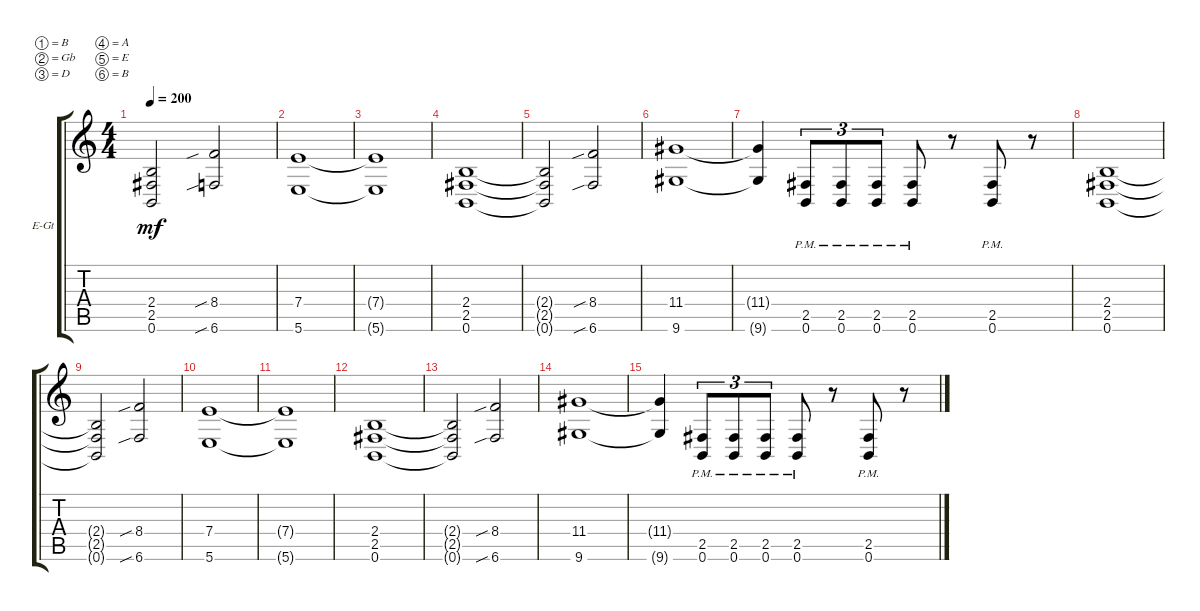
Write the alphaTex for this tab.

\bracketExtendMode groupsimilarinstruments
\firstSystemTrackNameOrientation horizontal
\otherSystemsTrackNameOrientation horizontal
\track ("Electric Guitar 1" "E-Gt") {instrument distortionguitar}
\staff {score tabs}
\tuning (B3 Gb3 D3 A2 E2 B1)
\ts (4 4)
\tempo 200
\clef g2
\ks c
(0.6{t} 2.5{t} 2.4{t}).2{dy mf} (6.6{sib} 8.4{sib}).2 |
(5.6 7.4).1 |
(5.6{t} 7.4{t}).1 |
(0.6 2.5 2.4).1 |
(0.6{t} 2.5{t} 2.4{t}).2 (6.6{sib} 8.4{sib}).2 |
(9.6 11.4).1 |
(11.4{t} 9.6{t}).4 (0.6 2.5{pm}).8{tu (3 2)} (0.6 2.5{pm}).8{tu (3 2)} (0.6 2.5{pm}).8{tu (3 2)} (0.6 2.5{pm}).8 r.8 (0.6 2.5{pm}).8 r.8 |
(0.6 2.5 2.4).1 |
(0.6{t} 2.5{t} 2.4{t}).2 (6.6{sib} 8.4{sib}).2 |
(5.6 7.4).1 |
(5.6{t} 7.4{t}).1 |
(0.6 2.5 2.4).1 |
(0.6{t} 2.5{t} 2.4{t}).2 (6.6{sib} 8.4{sib}).2 |
(9.6 11.4).1 |
(11.4{t} 9.6{t}).4 (0.6 2.5{pm}).8{tu (3 2)} (0.6 2.5{pm}).8{tu (3 2)} (0.6 2.5{pm}).8{tu (3 2)} (0.6 2.5{pm}).8 r.8 (0.6 2.5{pm}).8 r.8
